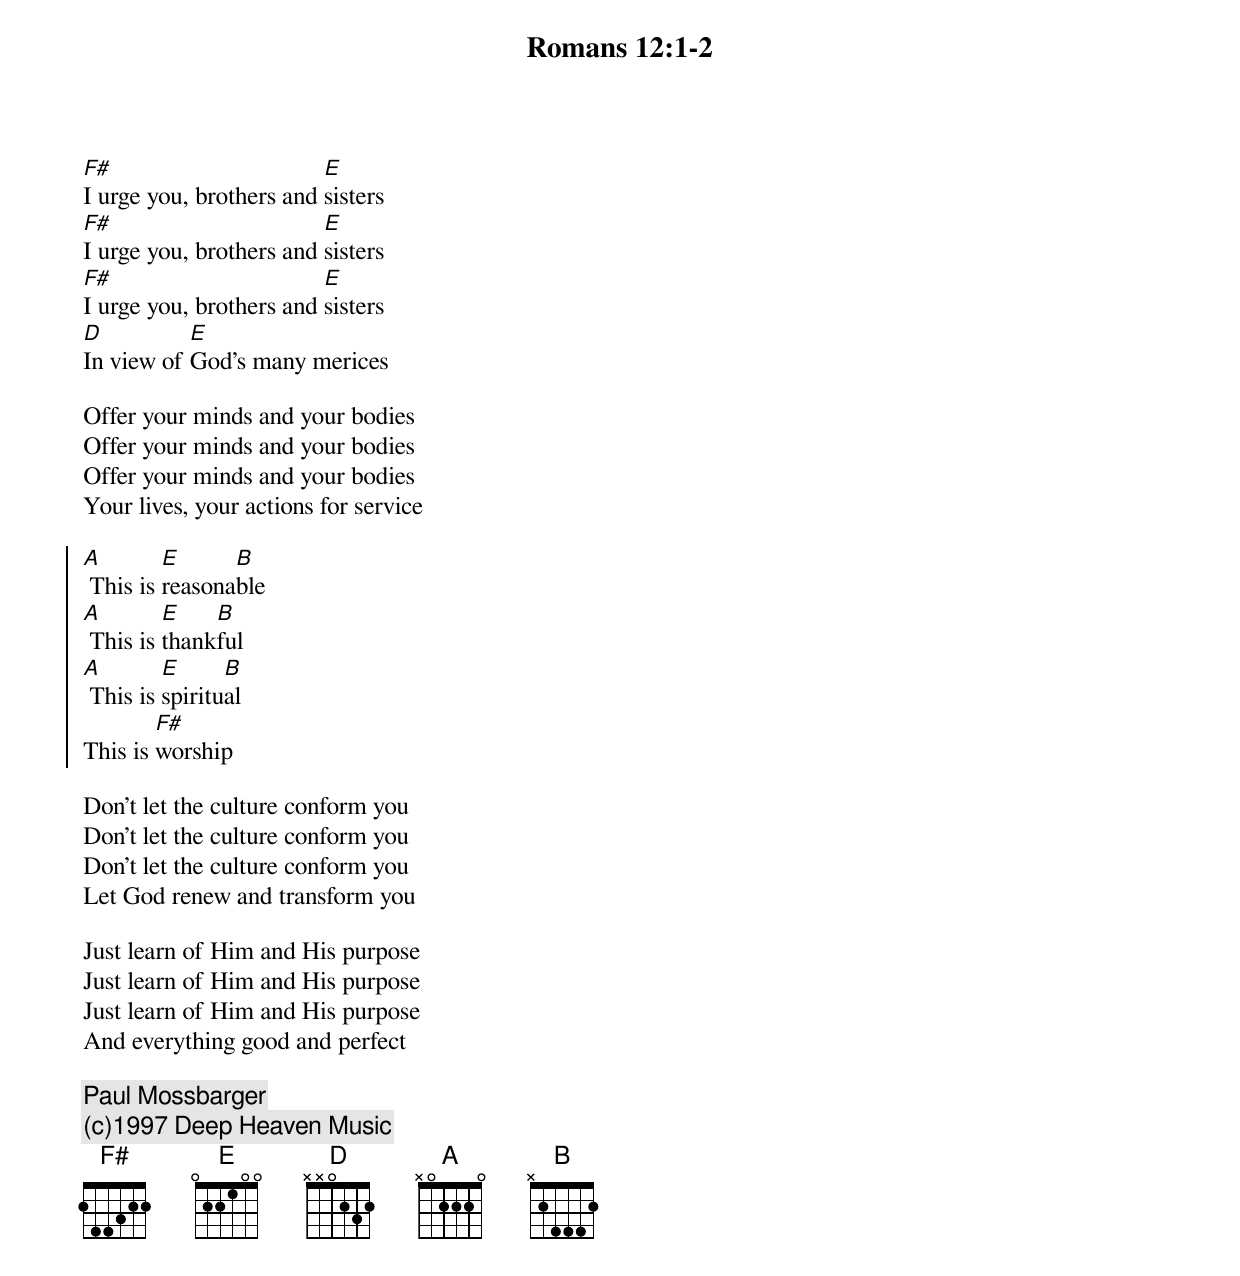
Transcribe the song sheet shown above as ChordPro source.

{t:Romans 12:1-2}
[F#]I urge you, brothers and [E]sisters
[F#]I urge you, brothers and [E]sisters
[F#]I urge you, brothers and [E]sisters
[D]In view of [E]God's many merices

Offer your minds and your bodies
Offer your minds and your bodies
Offer your minds and your bodies
Your lives, your actions for service

{soc}
[A] This is [E]reasona[B]ble
[A] This is [E]thank[B]ful
[A] This is [E]spiritu[B]al
This is [F#]worship
{eoc}

Don't let the culture conform you
Don't let the culture conform you
Don't let the culture conform you
Let God renew and transform you

Just learn of Him and His purpose
Just learn of Him and His purpose
Just learn of Him and His purpose
And everything good and perfect

{c:Paul Mossbarger}
{c:(c)1997 Deep Heaven Music}
